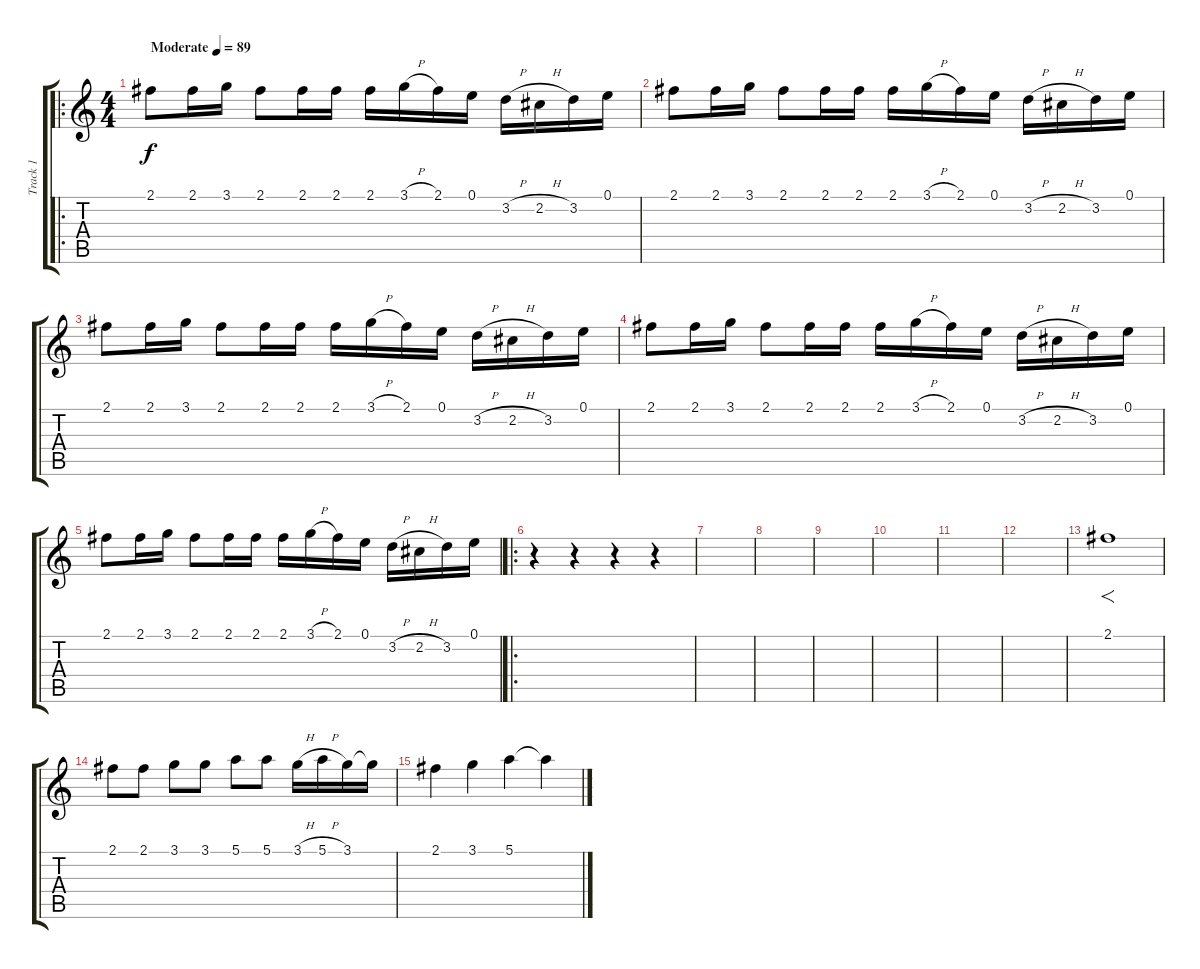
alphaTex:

\track ("Track 1" "Track 1") {instrument overdrivenguitar}
\staff {score tabs}
\tuning (E4 B3 G3 D3 A2 E2) {hide}
\ro
\ts (4 4)
\tempo (89 "Moderate")
\clef g2
\ks c
2.1.8{dy f instrument overdrivenguitar} 2.1.16 3.1.16 2.1.8 2.1.16 2.1.16 2.1.16 3.1{h}.16 2.1.16 0.1.16 3.2{h}.16 2.2{h}.16 3.2.16 0.1.16 |
2.1.8 2.1.16 3.1.16 2.1.8 2.1.16 2.1.16 2.1.16 3.1{h}.16 2.1.16 0.1.16 3.2{h}.16 2.2{h}.16 3.2.16 0.1.16 |
2.1.8 2.1.16 3.1.16 2.1.8 2.1.16 2.1.16 2.1.16 3.1{h}.16 2.1.16 0.1.16 3.2{h}.16 2.2{h}.16 3.2.16 0.1.16 |
2.1.8 2.1.16 3.1.16 2.1.8 2.1.16 2.1.16 2.1.16 3.1{h}.16 2.1.16 0.1.16 3.2{h}.16 2.2{h}.16 3.2.16 0.1.16 |
2.1.8 2.1.16 3.1.16 2.1.8 2.1.16 2.1.16 2.1.16 3.1{h}.16 2.1.16 0.1.16 3.2{h}.16 2.2{h}.16 3.2.16 0.1.16 |
\ro
r.4 r.4 r.4 r.4 |
|
|
|
|
|
|
2.1.1{f} |
2.1.8 2.1.8 3.1.8 3.1.8 5.1.8 5.1.8 3.1{h}.16 5.1{h}.16 3.1.16 3.1{t}.16 |
2.1.4 3.1.4 5.1.4 5.1{t}.4
